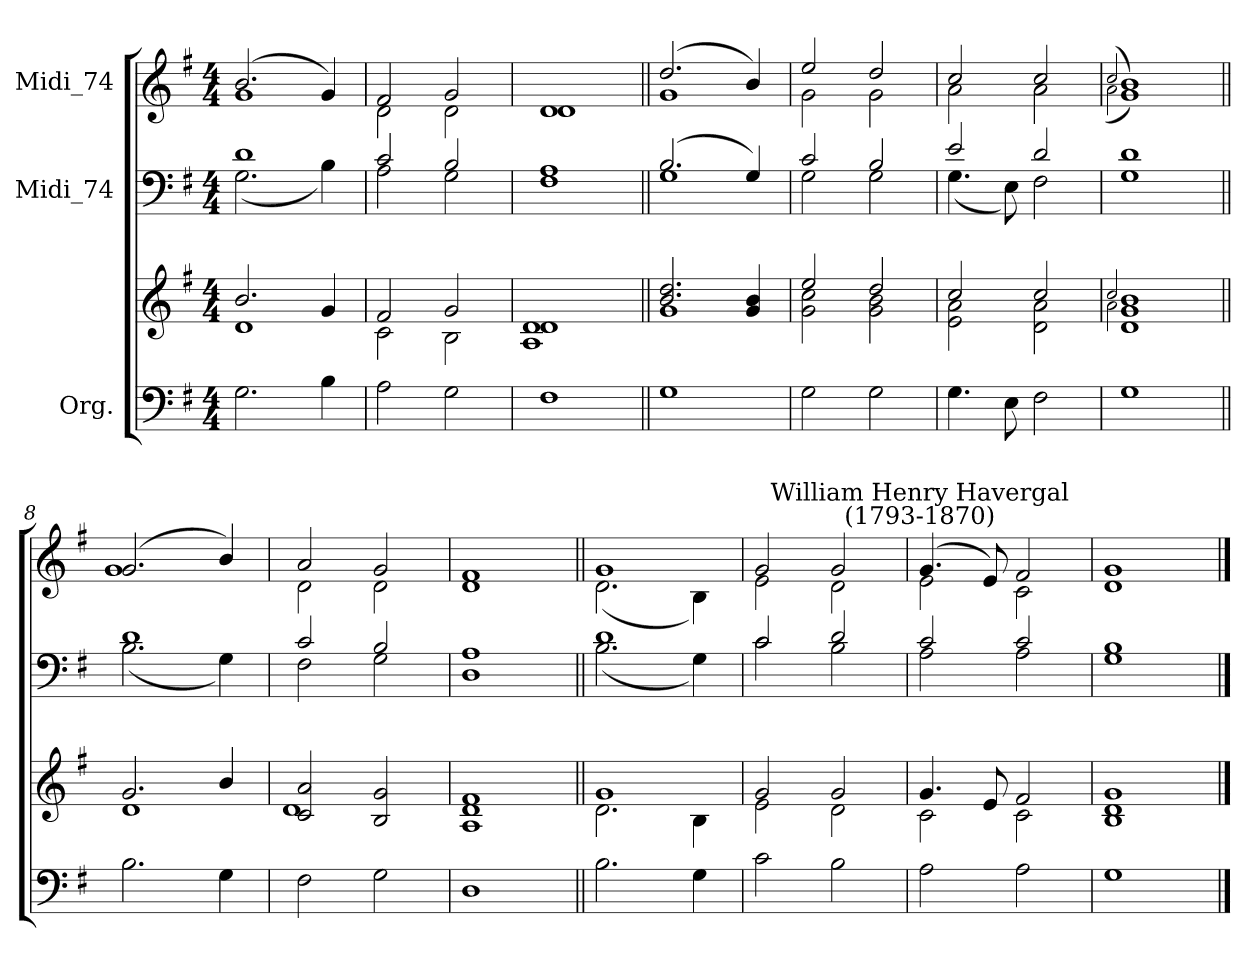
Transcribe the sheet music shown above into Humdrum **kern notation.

**kern	**kern	**kern	**kern
*part3	*part3	*part2	*part1
*staff4	*staff3	*staff2	*staff1
*I"Org.	*	*I"Midi_74	*I"Midi_74
*clefF4	*clefG2	*clefF4	*clefG2
*k[f#]	*k[f#]	*k[f#]	*k[f#]
*G:	*G:	*G:	*G:
*M4/4	*M4/4	*M4/4	*M4/4
=1	=1	=1	=1
*	*^	*^	*^
2.G	2.b/	1d\	1d/	(<2.G\	(>2.b/	1g\
4B	4g/	.	.	4B\)	4g/)	.
=2	=2	=2	=2	=2	=2	=2
2A	2f#/	2c\	2c/	2A\	2f#/	2d\
2G	2g/	2B\	2B/	2G\	2g/	2d\
=3	=3	=3	=3	=3	=3	=3
1F#	1d/	1A\ 1d\	1A/	1F#\	1d/	1d\
=4||	=4||	=4||	=4||	=4||	=4||	=4||
1G	2.b/ 2.dd/	1g\	(>2.B/	1G\	(>2.dd/	1g\
.	4g/ 4b/	.	4G/)	.	4b/)	.
=5	=5	=5	=5	=5	=5	=5
2G	2ee/	2g\ 2cc\	2c/	2G\	2ee/	2g\
2G	2dd/	2g\ 2b\	2B/	2G\	2dd/	2g\
=6	=6	=6	=6	=6	=6	=6
4.G	2cc/	2e\ 2a\	2e/	(<4.G\	2cc/	2a\
8E	.	.	.	8E\)	.	.
2F#	2cc/	2d\ 2a\	2d/	2F#\	2cc/	2a\
=7	=7	=7	=7	=7	=7	=7
.	2qqcc/	2qqa\	.	.	(>2qqcc/	(<2qqa\
1G	1b/	1d\ 1g\	1d/	1G\	1b/)	1g\)
=8||	=8||	=8||	=8||	=8||	=8||	=8||
2.B	2.g/	1d\	1d/	(<2.B\	(>2.g/	1g\
4G	4b/	.	.	4G\)	4b/)	.
=9	=9	=9	=9	=9	=9	=9
2F#	2c/ 2a/	1d\	2c/	2F#\	2a/	2d\
2G	2B/ 2g/	.	2B/	2G\	2g/	2d\
=10	=10	=10	=10	=10	=10	=10
1D	1A/ 1f#/	1d\	1A/	1D\	1f#/	1d\
=11||	=11||	=11||	=11||	=11||	=11||	=11||
2.B	1g/	2.d\	1d/	(<2.B\	1g/	(<2.d\
4G	.	4B\	.	4G\)	.	4B\)
=12	=12	=12	=12	=12	=12	=12
2c	2g/	2e\	2c/	2c\	2g/	2e\
2B	2g/	2d\	2d/	2B\	2g/	2d\
=13	=13	=13	=13	=13	=13	=13
!	!	!	!	!	!LO:TX:a:cj:t=William Henry Havergal\n(1793-1870)	!
2A	4.g/	2c\	2c/	2A\	(>4.g/	2e\
.	8e/	.	.	.	8e/)	.
2A	2f#/	2c\	2c/	2A\	2f#/	2c\
=14	=14	=14	=14	=14	=14	=14
1G	1g/	1B\ 1d\	1B/	1G\	1g/	1d\
*	*v	*v	*	*	*v	*v
*	*	*v	*v	*
==	==	==	==
*-	*-	*-	*-
